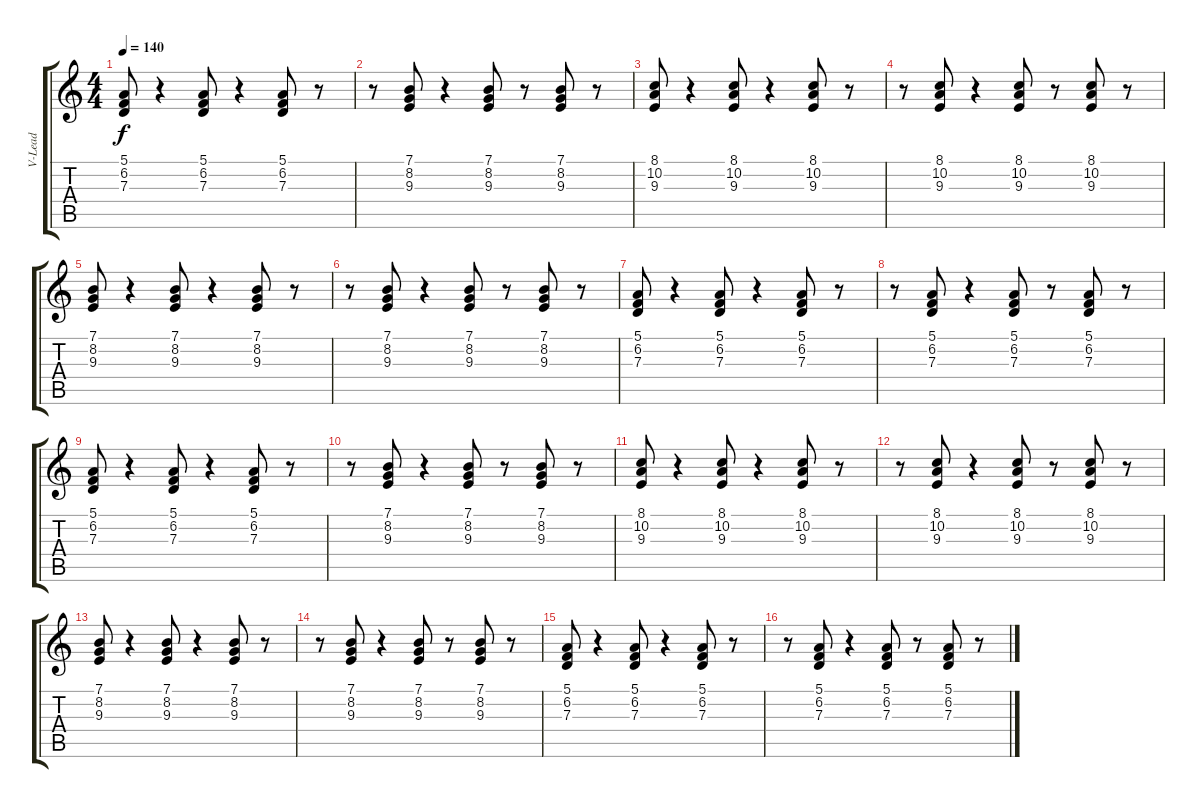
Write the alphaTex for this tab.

\track ("V-Lead" "V-Lead") {instrument lead6voice}
\staff {score tabs}
\tuning (E4 B3 G3 D3 A2 E2) {hide}
\ts (4 4)
\tempo 140
\clef g2
\ks c
(5.1 6.2 7.3).8{dy f} r.4 (5.1 6.2 7.3).8 r.4 (5.1 6.2 7.3).8 r.8 |
r.8 (7.1 8.2 9.3).8 r.4 (7.1 8.2 9.3).8 r.8 (7.1 8.2 9.3).8 r.8 |
(8.1 10.2 9.3).8 r.4 (8.1 10.2 9.3).8 r.4 (8.1 10.2 9.3).8 r.8 |
r.8 (8.1 10.2 9.3).8 r.4 (8.1 10.2 9.3).8 r.8 (8.1 10.2 9.3).8 r.8 |
(7.1 8.2 9.3).8 r.4 (7.1 8.2 9.3).8 r.4 (7.1 8.2 9.3).8 r.8 |
r.8 (7.1 8.2 9.3).8 r.4 (7.1 8.2 9.3).8 r.8 (7.1 8.2 9.3).8 r.8 |
(5.1 6.2 7.3).8 r.4 (5.1 6.2 7.3).8 r.4 (5.1 6.2 7.3).8 r.8 |
r.8 (5.1 6.2 7.3).8 r.4 (5.1 6.2 7.3).8 r.8 (5.1 6.2 7.3).8 r.8 |
(5.1 6.2 7.3).8 r.4 (5.1 6.2 7.3).8 r.4 (5.1 6.2 7.3).8 r.8 |
r.8 (7.1 8.2 9.3).8 r.4 (7.1 8.2 9.3).8 r.8 (7.1 8.2 9.3).8 r.8 |
(8.1 10.2 9.3).8 r.4 (8.1 10.2 9.3).8 r.4 (8.1 10.2 9.3).8 r.8 |
r.8 (8.1 10.2 9.3).8 r.4 (8.1 10.2 9.3).8 r.8 (8.1 10.2 9.3).8 r.8 |
(7.1 8.2 9.3).8 r.4 (7.1 8.2 9.3).8 r.4 (7.1 8.2 9.3).8 r.8 |
r.8 (7.1 8.2 9.3).8 r.4 (7.1 8.2 9.3).8 r.8 (7.1 8.2 9.3).8 r.8 |
(5.1 6.2 7.3).8 r.4 (5.1 6.2 7.3).8 r.4 (5.1 6.2 7.3).8 r.8 |
r.8 (5.1 6.2 7.3).8 r.4 (5.1 6.2 7.3).8 r.8 (5.1 6.2 7.3).8 r.8
